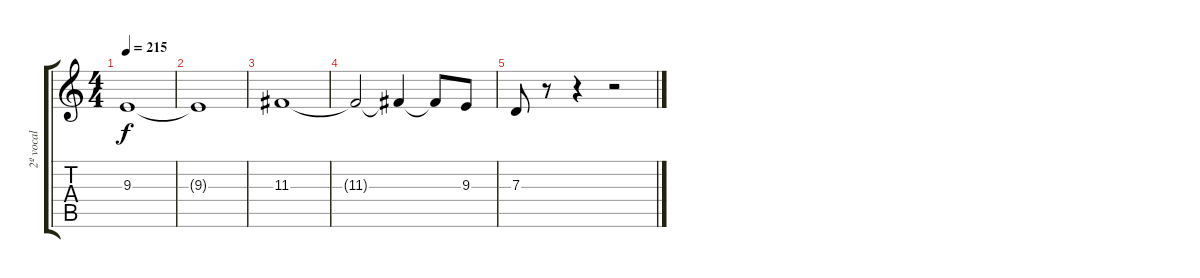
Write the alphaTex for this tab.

\track ("2º vocal" "2º vocal") {instrument clarinet}
\staff {score tabs}
\tuning (E4 B3 G3 D3 A2 E2) {hide}
\ts (4 4)
\tempo 215
\clef g2
\ks c
9.3.1{dy f} |
9.3{t}.1 |
11.3.1 |
11.3{t}.2 11.3{t}.4 11.3{t}.8 9.3.8 |
7.3.8 r.8 r.4 r.2
